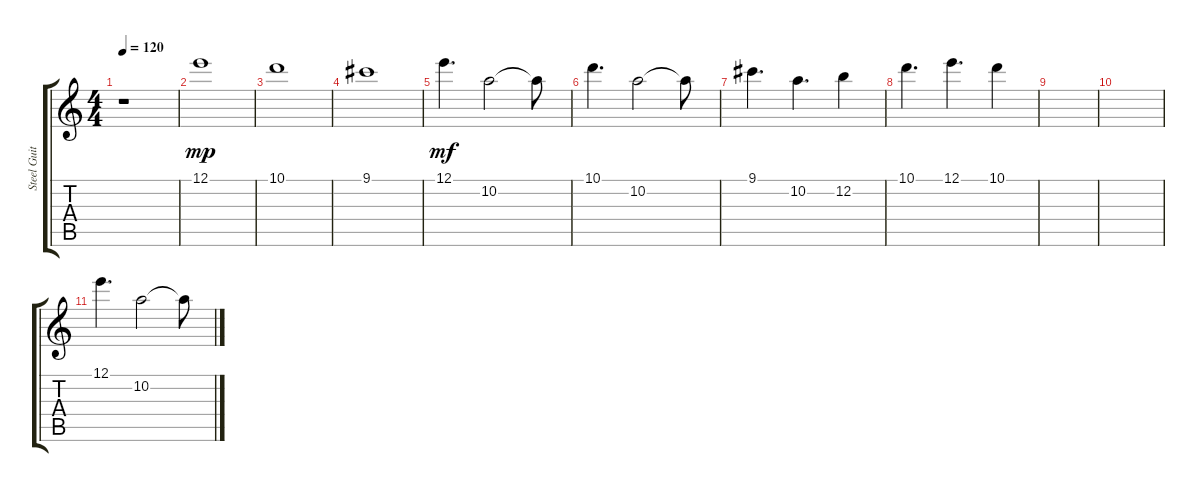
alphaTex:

\track ("Steel Guitar" "Steel Guit") {instrument acousticguitarsteel}
\staff {score tabs}
\tuning (E4 B3 G3 D3 A2 E2) {hide}
\ts (4 4)
\tempo 120
\clef g2
\ks c
r.1{dy mp} |
12.1.1 |
10.1.1 |
9.1.1 |
12.1.4{d dy mf} 10.2.2 10.2{t}.8 |
10.1.4{d} 10.2.2 10.2{t}.8 |
9.1.4{d} 10.2.4{d} 12.2.4 |
10.1.4{d} 12.1.4{d} 10.1.4 |
|
|
12.1.4{d} 10.2.2 10.2{t}.8
